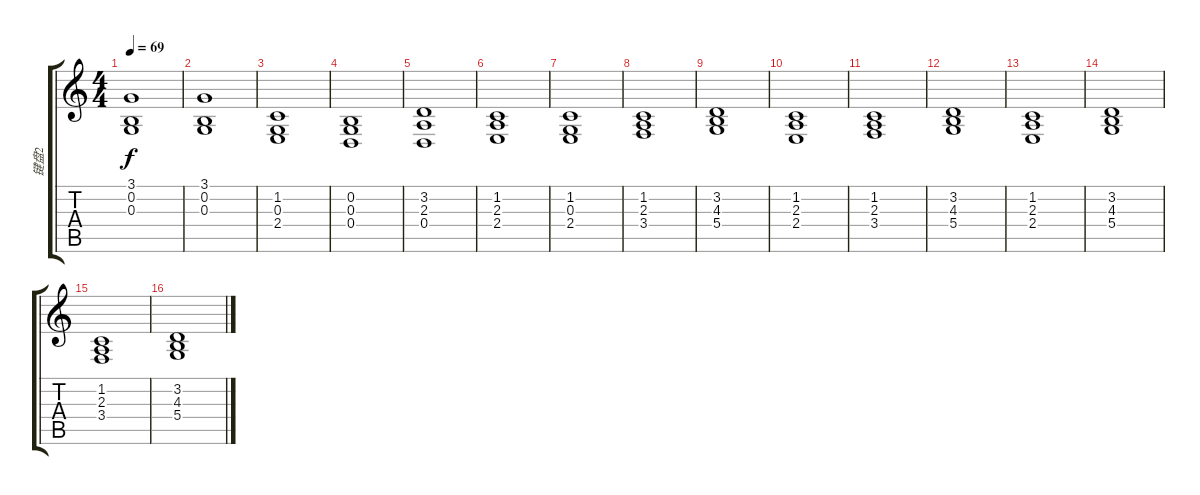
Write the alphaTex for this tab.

\track ("键盘2" "键盘2") {instrument synthstrings1}
\staff {score tabs}
\tuning (E4 B3 G3 D3 A2 E2) {hide}
\ts (4 4)
\tempo 69
\clef g2
\ks c
(3.1 0.2 0.3).1{dy f} |
(3.1 0.2 0.3).1 |
(1.2 0.3 2.4).1 |
(0.2 0.3 0.4).1 |
(3.2 2.3 0.4).1 |
(1.2 2.3 2.4).1 |
(1.2 0.3 2.4).1 |
(1.2 2.3 3.4).1 |
(3.2 4.3 5.4).1 |
(1.2 2.3 2.4).1 |
(1.2 2.3 3.4).1 |
(3.2 4.3 5.4).1 |
(1.2 2.3 2.4).1 |
(3.2 4.3 5.4).1 |
(1.2 2.3 3.4).1 |
(3.2 4.3 5.4).1
